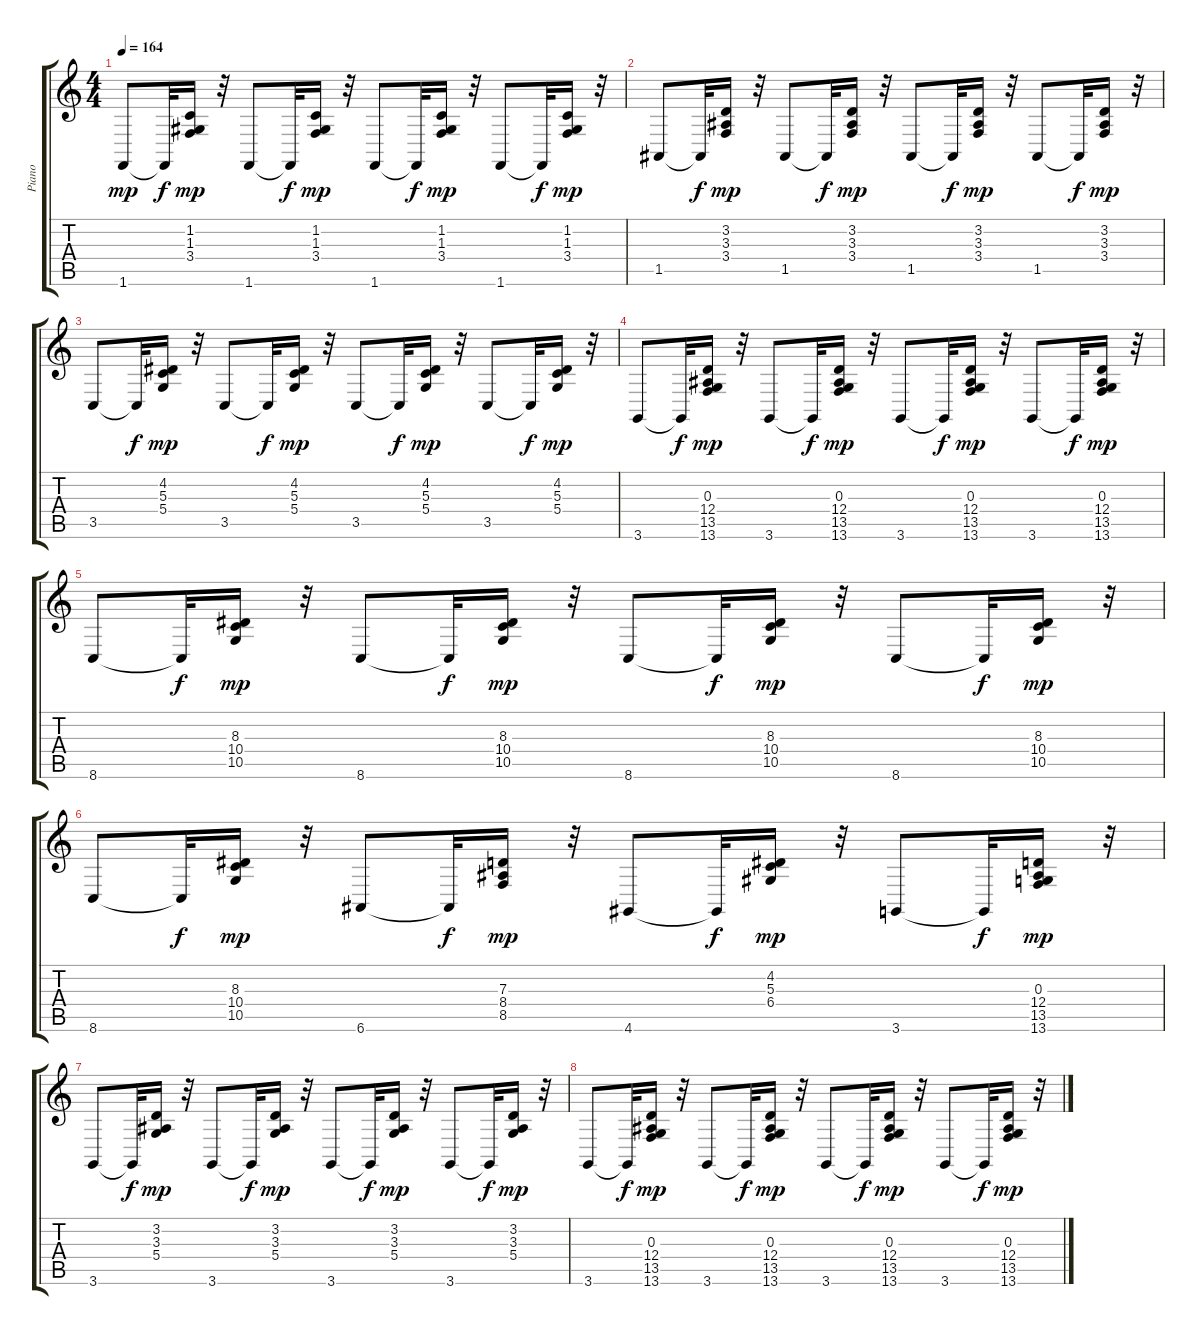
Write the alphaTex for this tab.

\track ("Piano" "Piano") {instrument acousticgrandpiano}
\staff {score tabs}
\tuning (E4 B3 G3 D3 A2 E2) {hide}
\ts (4 4)
\tempo 164
\clef g2
\ks c
1.6.8{dy mp} 1.6{t}.32{dy f} (1.2 1.3 3.4).16{dy mp} r.32 1.6.8 1.6{t}.32{dy f} (1.2 1.3 3.4).16{dy mp} r.32 1.6.8 1.6{t}.32{dy f} (1.2 1.3 3.4).16{dy mp} r.32 1.6.8 1.6{t}.32{dy f} (1.2 1.3 3.4).16{dy mp} r.32 |
1.5.8 1.5{t}.32{dy f} (3.2 3.3 3.4).16{dy mp} r.32 1.5.8 1.5{t}.32{dy f} (3.2 3.3 3.4).16{dy mp} r.32 1.5.8 1.5{t}.32{dy f} (3.2 3.3 3.4).16{dy mp} r.32 1.5.8 1.5{t}.32{dy f} (3.2 3.3 3.4).16{dy mp} r.32 |
3.5.8 3.5{t}.32{dy f} (4.2 5.3 5.4).16{dy mp} r.32 3.5.8 3.5{t}.32{dy f} (4.2 5.3 5.4).16{dy mp} r.32 3.5.8 3.5{t}.32{dy f} (4.2 5.3 5.4).16{dy mp} r.32 3.5.8 3.5{t}.32{dy f} (4.2 5.3 5.4).16{dy mp} r.32 |
3.6.8 3.6{t}.32{dy f} (0.3 12.4 13.5 13.6).16{dy mp} r.32 3.6.8 3.6{t}.32{dy f} (0.3 12.4 13.5 13.6).16{dy mp} r.32 3.6.8 3.6{t}.32{dy f} (0.3 12.4 13.5 13.6).16{dy mp} r.32 3.6.8 3.6{t}.32{dy f} (0.3 12.4 13.5 13.6).16{dy mp} r.32 |
8.6.8 8.6{t}.32{dy f} (8.3 10.4 10.5).16{dy mp} r.32 8.6.8 8.6{t}.32{dy f} (8.3 10.4 10.5).16{dy mp} r.32 8.6.8 8.6{t}.32{dy f} (8.3 10.4 10.5).16{dy mp} r.32 8.6.8 8.6{t}.32{dy f} (8.3 10.4 10.5).16{dy mp} r.32 |
8.6.8 8.6{t}.32{dy f} (8.3 10.4 10.5).16{dy mp} r.32 6.6.8 6.6{t}.32{dy f} (7.3 8.4 8.5).16{dy mp} r.32 4.6.8 4.6{t}.32{dy f} (4.2 5.3 6.4).16{dy mp} r.32 3.6.8 3.6{t}.32{dy f} (0.3 12.4 13.5 13.6).16{dy mp} r.32 |
3.6.8 3.6{t}.32{dy f} (3.2 3.3 5.4).16{dy mp} r.32 3.6.8 3.6{t}.32{dy f} (3.2 3.3 5.4).16{dy mp} r.32 3.6.8 3.6{t}.32{dy f} (3.2 3.3 5.4).16{dy mp} r.32 3.6.8 3.6{t}.32{dy f} (3.2 3.3 5.4).16{dy mp} r.32 |
3.6.8 3.6{t}.32{dy f} (0.3 12.4 13.5 13.6).16{dy mp} r.32 3.6.8 3.6{t}.32{dy f} (0.3 12.4 13.5 13.6).16{dy mp} r.32 3.6.8 3.6{t}.32{dy f} (0.3 12.4 13.5 13.6).16{dy mp} r.32 3.6.8 3.6{t}.32{dy f} (0.3 12.4 13.5 13.6).16{dy mp} r.32
